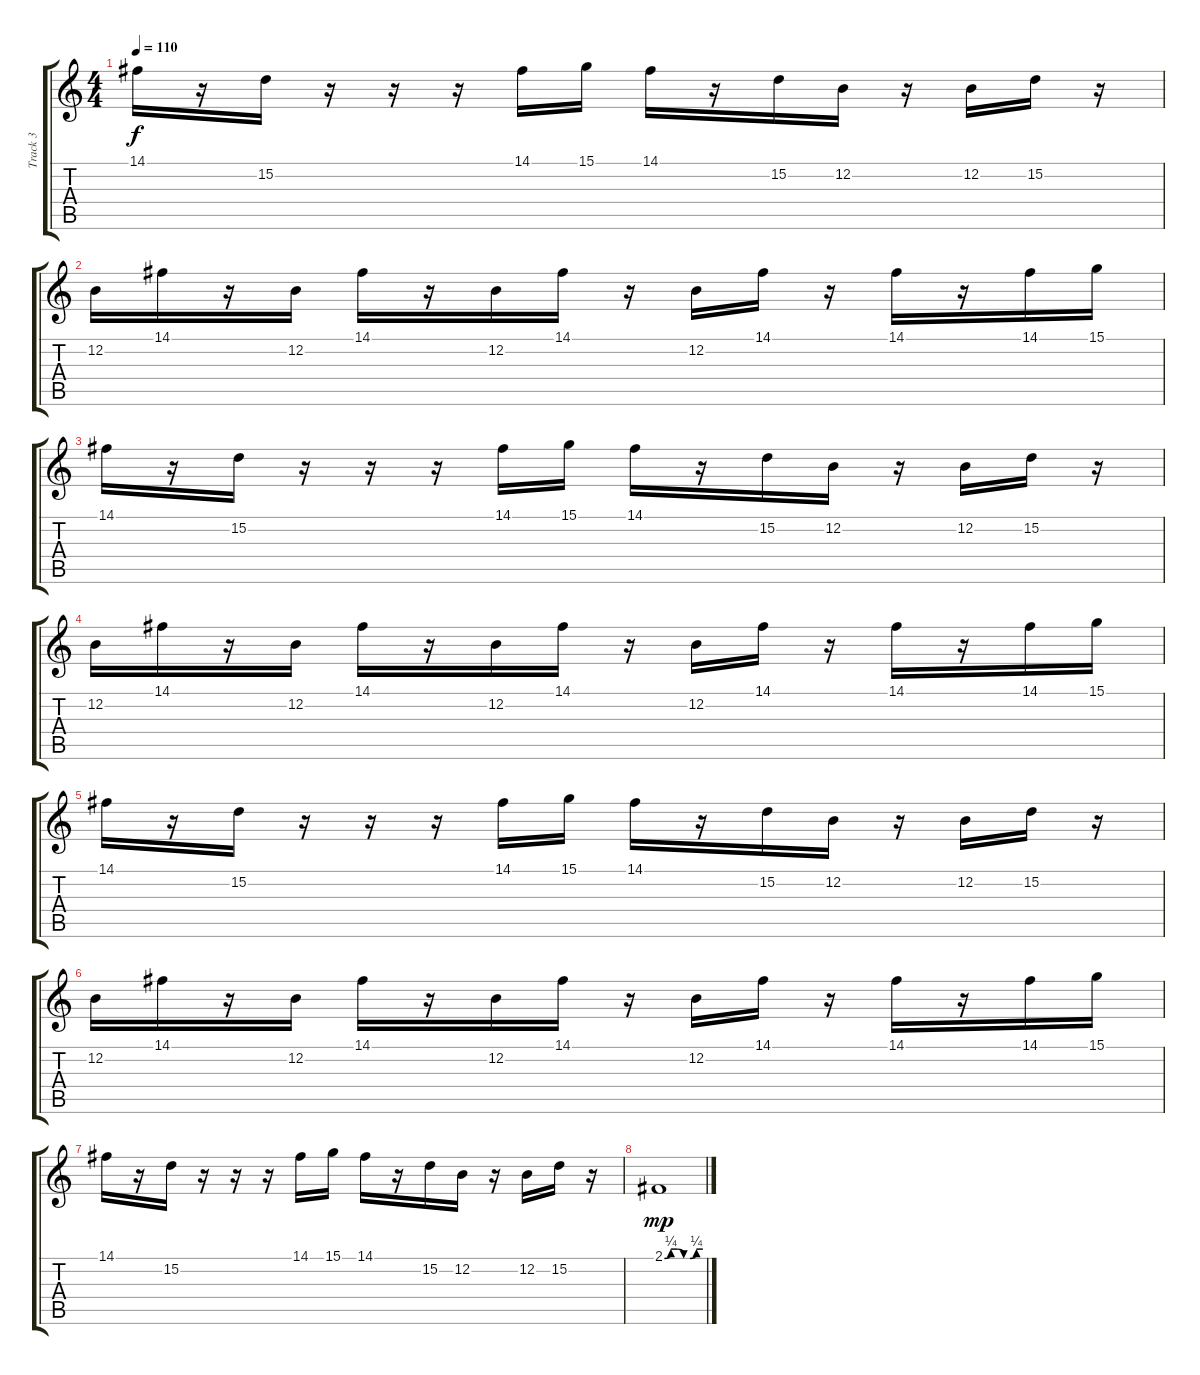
\track ("Track 3" "Track 3") {instrument lead2sawtooth}
\staff {score tabs}
\tuning (E4 B3 G3 D3 A2 E2) {hide}
\ts (4 4)
\tempo 110
\clef g2
\ks c
14.1.16{dy f} r.16 15.2.16 r.16 r.16 r.16 14.1.16 15.1.16 14.1.16 r.16 15.2.16 12.2.16 r.16 12.2.16 15.2.16 r.16 |
12.2.16 14.1.16 r.16 12.2.16 14.1.16 r.16 12.2.16 14.1.16 r.16 12.2.16 14.1.16 r.16 14.1.16 r.16 14.1.16 15.1.16 |
14.1.16 r.16 15.2.16 r.16 r.16 r.16 14.1.16 15.1.16 14.1.16 r.16 15.2.16 12.2.16 r.16 12.2.16 15.2.16 r.16 |
12.2.16 14.1.16 r.16 12.2.16 14.1.16 r.16 12.2.16 14.1.16 r.16 12.2.16 14.1.16 r.16 14.1.16 r.16 14.1.16 15.1.16 |
14.1.16 r.16 15.2.16 r.16 r.16 r.16 14.1.16 15.1.16 14.1.16 r.16 15.2.16 12.2.16 r.16 12.2.16 15.2.16 r.16 |
12.2.16 14.1.16 r.16 12.2.16 14.1.16 r.16 12.2.16 14.1.16 r.16 12.2.16 14.1.16 r.16 14.1.16 r.16 14.1.16 15.1.16 |
14.1.16 r.16 15.2.16 r.16 r.16 r.16 14.1.16 15.1.16 14.1.16 r.16 15.2.16 12.2.16 r.16 12.2.16 15.2.16 r.16 |
2.1{be (custom 0 0 10 1 20 1 30 0 40 0 50 1 60 1)}.1{dy mp volume 0}
